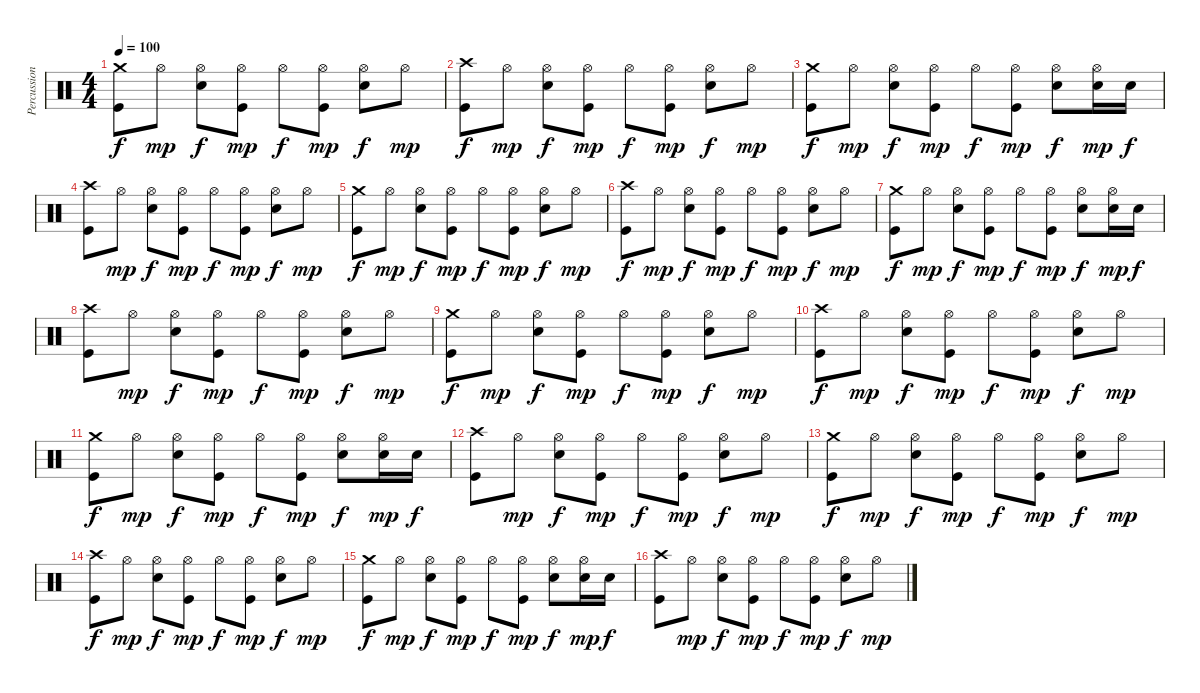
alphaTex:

\track ("Percussion" "Percussion") {instrument percussion}
\staff {score}
\articulation defaults
\ts (4 4)
\tempo 100
\clef neutral
\ks c
("Crash medium (hit)" "Kick (hit)").8{dy f} "Hi-Hat (open)".8{dy mp} ("Hi-Hat (open)" "Electric Snare (hit)").8{dy f} ("Hi-Hat (open)" "Kick (hit)").8{dy mp} "Hi-Hat (open)".8{dy f} ("Hi-Hat (open)" "Kick (hit)").8{dy mp} ("Hi-Hat (open)" "Electric Snare (hit)").8{dy f} "Hi-Hat (open)".8{dy mp} |
("Crash high (hit)" "Kick (hit)").8{dy f} "Hi-Hat (open)".8{dy mp} ("Hi-Hat (open)" "Electric Snare (hit)").8{dy f} ("Hi-Hat (open)" "Kick (hit)").8{dy mp} "Hi-Hat (open)".8{dy f} ("Hi-Hat (open)" "Kick (hit)").8{dy mp} ("Hi-Hat (open)" "Electric Snare (hit)").8{dy f} "Hi-Hat (open)".8{dy mp} |
("Crash medium (hit)" "Kick (hit)").8{dy f} "Hi-Hat (open)".8{dy mp} ("Hi-Hat (open)" "Electric Snare (hit)").8{dy f} ("Hi-Hat (open)" "Kick (hit)").8{dy mp} "Hi-Hat (open)".8{dy f} ("Hi-Hat (open)" "Kick (hit)").8{dy mp} ("Hi-Hat (open)" "Electric Snare (hit)").8{dy f} ("Hi-Hat (open)" "Electric Snare (hit)").16{dy mp} "Electric Snare (hit)".16{dy f} |
("Crash high (hit)" "Kick (hit)").8 "Hi-Hat (open)".8{dy mp} ("Hi-Hat (open)" "Electric Snare (hit)").8{dy f} ("Hi-Hat (open)" "Kick (hit)").8{dy mp} "Hi-Hat (open)".8{dy f} ("Hi-Hat (open)" "Kick (hit)").8{dy mp} ("Hi-Hat (open)" "Electric Snare (hit)").8{dy f} "Hi-Hat (open)".8{dy mp} |
("Crash medium (hit)" "Kick (hit)").8{dy f} "Hi-Hat (open)".8{dy mp} ("Hi-Hat (open)" "Electric Snare (hit)").8{dy f} ("Hi-Hat (open)" "Kick (hit)").8{dy mp} "Hi-Hat (open)".8{dy f} ("Hi-Hat (open)" "Kick (hit)").8{dy mp} ("Hi-Hat (open)" "Electric Snare (hit)").8{dy f} "Hi-Hat (open)".8{dy mp} |
("Crash high (hit)" "Kick (hit)").8{dy f} "Hi-Hat (open)".8{dy mp} ("Hi-Hat (open)" "Electric Snare (hit)").8{dy f} ("Hi-Hat (open)" "Kick (hit)").8{dy mp} "Hi-Hat (open)".8{dy f} ("Hi-Hat (open)" "Kick (hit)").8{dy mp} ("Hi-Hat (open)" "Electric Snare (hit)").8{dy f} "Hi-Hat (open)".8{dy mp} |
("Crash medium (hit)" "Kick (hit)").8{dy f} "Hi-Hat (open)".8{dy mp} ("Hi-Hat (open)" "Electric Snare (hit)").8{dy f} ("Hi-Hat (open)" "Kick (hit)").8{dy mp} "Hi-Hat (open)".8{dy f} ("Hi-Hat (open)" "Kick (hit)").8{dy mp} ("Hi-Hat (open)" "Electric Snare (hit)").8{dy f} ("Hi-Hat (open)" "Electric Snare (hit)").16{dy mp} "Electric Snare (hit)".16{dy f} |
("Crash high (hit)" "Kick (hit)").8 "Hi-Hat (open)".8{dy mp} ("Hi-Hat (open)" "Electric Snare (hit)").8{dy f} ("Hi-Hat (open)" "Kick (hit)").8{dy mp} "Hi-Hat (open)".8{dy f} ("Hi-Hat (open)" "Kick (hit)").8{dy mp} ("Hi-Hat (open)" "Electric Snare (hit)").8{dy f} "Hi-Hat (open)".8{dy mp} |
("Crash medium (hit)" "Kick (hit)").8{dy f} "Hi-Hat (open)".8{dy mp} ("Hi-Hat (open)" "Electric Snare (hit)").8{dy f} ("Hi-Hat (open)" "Kick (hit)").8{dy mp} "Hi-Hat (open)".8{dy f} ("Hi-Hat (open)" "Kick (hit)").8{dy mp} ("Hi-Hat (open)" "Electric Snare (hit)").8{dy f} "Hi-Hat (open)".8{dy mp} |
("Crash high (hit)" "Kick (hit)").8{dy f} "Hi-Hat (open)".8{dy mp} ("Hi-Hat (open)" "Electric Snare (hit)").8{dy f} ("Hi-Hat (open)" "Kick (hit)").8{dy mp} "Hi-Hat (open)".8{dy f} ("Hi-Hat (open)" "Kick (hit)").8{dy mp} ("Hi-Hat (open)" "Electric Snare (hit)").8{dy f} "Hi-Hat (open)".8{dy mp} |
("Crash medium (hit)" "Kick (hit)").8{dy f} "Hi-Hat (open)".8{dy mp} ("Hi-Hat (open)" "Electric Snare (hit)").8{dy f} ("Hi-Hat (open)" "Kick (hit)").8{dy mp} "Hi-Hat (open)".8{dy f} ("Hi-Hat (open)" "Kick (hit)").8{dy mp} ("Hi-Hat (open)" "Electric Snare (hit)").8{dy f} ("Hi-Hat (open)" "Electric Snare (hit)").16{dy mp} "Electric Snare (hit)".16{dy f} |
("Crash high (hit)" "Kick (hit)").8 "Hi-Hat (open)".8{dy mp} ("Hi-Hat (open)" "Electric Snare (hit)").8{dy f} ("Hi-Hat (open)" "Kick (hit)").8{dy mp} "Hi-Hat (open)".8{dy f} ("Hi-Hat (open)" "Kick (hit)").8{dy mp} ("Hi-Hat (open)" "Electric Snare (hit)").8{dy f} "Hi-Hat (open)".8{dy mp} |
("Crash medium (hit)" "Kick (hit)").8{dy f} "Hi-Hat (open)".8{dy mp} ("Hi-Hat (open)" "Electric Snare (hit)").8{dy f} ("Hi-Hat (open)" "Kick (hit)").8{dy mp} "Hi-Hat (open)".8{dy f} ("Hi-Hat (open)" "Kick (hit)").8{dy mp} ("Hi-Hat (open)" "Electric Snare (hit)").8{dy f} "Hi-Hat (open)".8{dy mp} |
("Crash high (hit)" "Kick (hit)").8{dy f} "Hi-Hat (open)".8{dy mp} ("Hi-Hat (open)" "Electric Snare (hit)").8{dy f} ("Hi-Hat (open)" "Kick (hit)").8{dy mp} "Hi-Hat (open)".8{dy f} ("Hi-Hat (open)" "Kick (hit)").8{dy mp} ("Hi-Hat (open)" "Electric Snare (hit)").8{dy f} "Hi-Hat (open)".8{dy mp} |
("Crash medium (hit)" "Kick (hit)").8{dy f} "Hi-Hat (open)".8{dy mp} ("Hi-Hat (open)" "Electric Snare (hit)").8{dy f} ("Hi-Hat (open)" "Kick (hit)").8{dy mp} "Hi-Hat (open)".8{dy f} ("Hi-Hat (open)" "Kick (hit)").8{dy mp} ("Hi-Hat (open)" "Electric Snare (hit)").8{dy f} ("Hi-Hat (open)" "Electric Snare (hit)").16{dy mp} "Electric Snare (hit)".16{dy f} |
("Crash high (hit)" "Kick (hit)").8 "Hi-Hat (open)".8{dy mp} ("Hi-Hat (open)" "Electric Snare (hit)").8{dy f} ("Hi-Hat (open)" "Kick (hit)").8{dy mp} "Hi-Hat (open)".8{dy f} ("Hi-Hat (open)" "Kick (hit)").8{dy mp} ("Hi-Hat (open)" "Electric Snare (hit)").8{dy f} "Hi-Hat (open)".8{dy mp}
